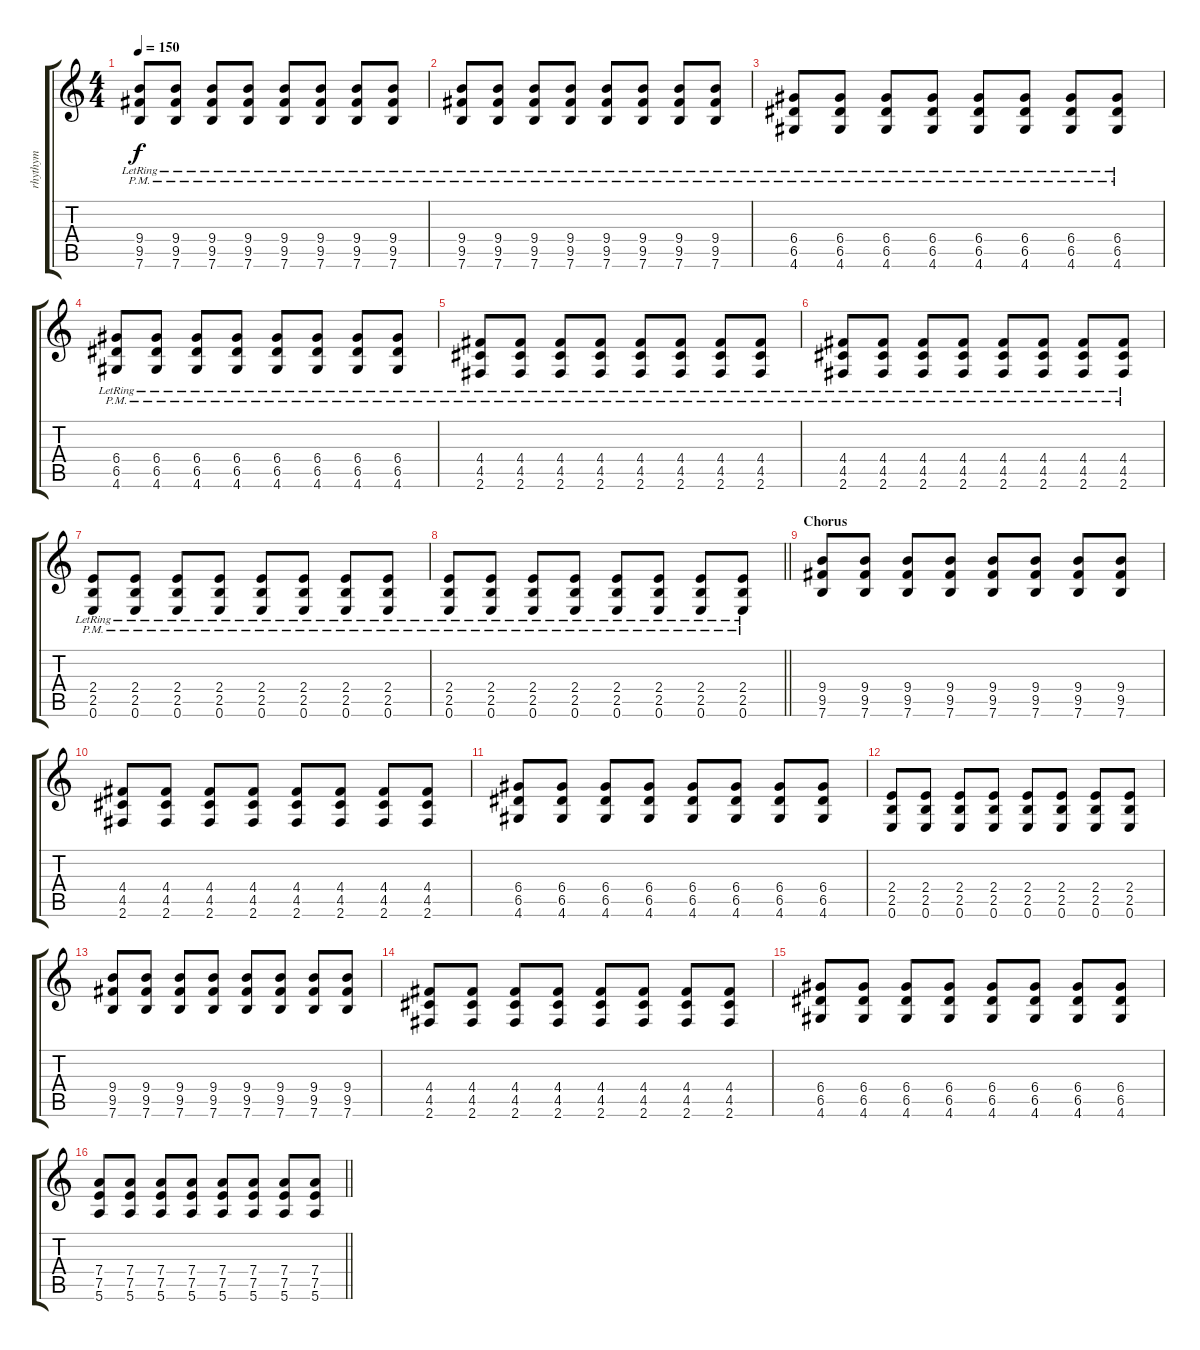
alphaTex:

\track ("rhythym" "rhythym") {instrument overdrivenguitar}
\staff {score tabs}
\tuning (E4 B3 G3 D3 A2 E2) {hide}
\ts (4 4)
\tempo 150
\clef g2
\ks c
(9.4{pm lr} 9.5{pm lr} 7.6{pm lr}).8{dy f} (9.4{pm lr} 9.5{pm lr} 7.6{pm lr}).8 (9.4{pm lr} 9.5{pm lr} 7.6{pm lr}).8 (9.4{pm lr} 9.5{pm lr} 7.6{pm lr}).8 (9.4{pm lr} 9.5{pm lr} 7.6{pm lr}).8 (9.4{pm lr} 9.5{pm lr} 7.6{pm lr}).8 (9.4{pm lr} 9.5{pm lr} 7.6{pm lr}).8 (9.4{pm lr} 9.5{pm lr} 7.6{pm lr}).8 |
(9.4{pm lr} 9.5{pm lr} 7.6{pm lr}).8 (9.4{pm lr} 9.5{pm lr} 7.6{pm lr}).8 (9.4{pm lr} 9.5{pm lr} 7.6{pm lr}).8 (9.4{pm lr} 9.5{pm lr} 7.6{pm lr}).8 (9.4{pm lr} 9.5{pm lr} 7.6{pm lr}).8 (9.4{pm lr} 9.5{pm lr} 7.6{pm lr}).8 (9.4{pm lr} 9.5{pm lr} 7.6{pm lr}).8 (9.4{pm lr} 9.5{pm lr} 7.6{pm lr}).8 |
(6.4{pm lr} 6.5{pm lr} 4.6{pm lr}).8 (6.4{pm lr} 6.5{pm lr} 4.6{pm lr}).8 (6.4{pm lr} 6.5{pm lr} 4.6{pm lr}).8 (6.4{pm lr} 6.5{pm lr} 4.6{pm lr}).8 (6.4{pm lr} 6.5{pm lr} 4.6{pm lr}).8 (6.4{pm lr} 6.5{pm lr} 4.6{pm lr}).8 (6.4{pm lr} 6.5{pm lr} 4.6{pm lr}).8 (6.4{pm lr} 6.5{pm lr} 4.6{pm lr}).8 |
(6.4{pm lr} 6.5{pm lr} 4.6{pm lr}).8 (6.4{pm lr} 6.5{pm lr} 4.6{pm lr}).8 (6.4{pm lr} 6.5{pm lr} 4.6{pm lr}).8 (6.4{pm lr} 6.5{pm lr} 4.6{pm lr}).8 (6.4{pm lr} 6.5{pm lr} 4.6{pm lr}).8 (6.4{pm lr} 6.5{pm lr} 4.6{pm lr}).8 (6.4{pm lr} 6.5{pm lr} 4.6{pm lr}).8 (6.4{pm lr} 6.5{pm lr} 4.6{pm lr}).8 |
(4.4{pm lr} 4.5{pm lr} 2.6{pm lr}).8 (4.4{pm lr} 4.5{pm lr} 2.6{pm lr}).8 (4.4{pm lr} 4.5{pm lr} 2.6{pm lr}).8 (4.4{pm lr} 4.5{pm lr} 2.6{pm lr}).8 (4.4{pm lr} 4.5{pm lr} 2.6{pm lr}).8 (4.4{pm lr} 4.5{pm lr} 2.6{pm lr}).8 (4.4{pm lr} 4.5{pm lr} 2.6{pm lr}).8 (4.4{pm lr} 4.5{pm lr} 2.6{pm lr}).8 |
(4.4{pm lr} 4.5{pm lr} 2.6{pm lr}).8 (4.4{pm lr} 4.5{pm lr} 2.6{pm lr}).8 (4.4{pm lr} 4.5{pm lr} 2.6{pm lr}).8 (4.4{pm lr} 4.5{pm lr} 2.6{pm lr}).8 (4.4{pm lr} 4.5{pm lr} 2.6{pm lr}).8 (4.4{pm lr} 4.5{pm lr} 2.6{pm lr}).8 (4.4{pm lr} 4.5{pm lr} 2.6{pm lr}).8 (4.4{pm lr} 4.5{pm lr} 2.6{pm lr}).8 |
(2.4{pm lr} 2.5{pm lr} 0.6{pm lr}).8 (2.4{pm lr} 2.5{pm lr} 0.6{pm lr}).8 (2.4{pm lr} 2.5{pm lr} 0.6{pm lr}).8 (2.4{pm lr} 2.5{pm lr} 0.6{pm lr}).8 (2.4{pm lr} 2.5{pm lr} 0.6{pm lr}).8 (2.4{pm lr} 2.5{pm lr} 0.6{pm lr}).8 (2.4{pm lr} 2.5{pm lr} 0.6{pm lr}).8 (2.4{pm lr} 2.5{pm lr} 0.6{pm lr}).8 |
\barLineRight lightlight
(2.4{pm lr} 2.5{pm lr} 0.6{pm lr}).8 (2.4{pm lr} 2.5{pm lr} 0.6{pm lr}).8 (2.4{pm lr} 2.5{pm lr} 0.6{pm lr}).8 (2.4{pm lr} 2.5{pm lr} 0.6{pm lr}).8 (2.4{pm lr} 2.5{pm lr} 0.6{pm lr}).8 (2.4{pm lr} 2.5{pm lr} 0.6{pm lr}).8 (2.4{pm lr} 2.5{pm lr} 0.6{pm lr}).8 (2.4{pm lr} 2.5{pm lr} 0.6{pm lr}).8 |
\section ("" "Chorus")
(9.4 9.5 7.6).8 (9.4 9.5 7.6).8 (9.4 9.5 7.6).8 (9.4 9.5 7.6).8 (9.4 9.5 7.6).8 (9.4 9.5 7.6).8 (9.4 9.5 7.6).8 (9.4 9.5 7.6).8 |
(4.4 4.5 2.6).8 (4.4 4.5 2.6).8 (4.4 4.5 2.6).8 (4.4 4.5 2.6).8 (4.4 4.5 2.6).8 (4.4 4.5 2.6).8 (4.4 4.5 2.6).8 (4.4 4.5 2.6).8 |
(6.4 6.5 4.6).8 (6.4 6.5 4.6).8 (6.4 6.5 4.6).8 (6.4 6.5 4.6).8 (6.4 6.5 4.6).8 (6.4 6.5 4.6).8 (6.4 6.5 4.6).8 (6.4 6.5 4.6).8 |
(2.4 2.5 0.6).8 (2.4 2.5 0.6).8 (2.4 2.5 0.6).8 (2.4 2.5 0.6).8 (2.4 2.5 0.6).8 (2.4 2.5 0.6).8 (2.4 2.5 0.6).8 (2.4 2.5 0.6).8 |
(9.4 9.5 7.6).8 (9.4 9.5 7.6).8 (9.4 9.5 7.6).8 (9.4 9.5 7.6).8 (9.4 9.5 7.6).8 (9.4 9.5 7.6).8 (9.4 9.5 7.6).8 (9.4 9.5 7.6).8 |
(4.4 4.5 2.6).8 (4.4 4.5 2.6).8 (4.4 4.5 2.6).8 (4.4 4.5 2.6).8 (4.4 4.5 2.6).8 (4.4 4.5 2.6).8 (4.4 4.5 2.6).8 (4.4 4.5 2.6).8 |
(6.4 6.5 4.6).8 (6.4 6.5 4.6).8 (6.4 6.5 4.6).8 (6.4 6.5 4.6).8 (6.4 6.5 4.6).8 (6.4 6.5 4.6).8 (6.4 6.5 4.6).8 (6.4 6.5 4.6).8 |
\barLineRight lightlight
(7.4 7.5 5.6).8 (7.4 7.5 5.6).8 (7.4 7.5 5.6).8 (7.4 7.5 5.6).8 (7.4 7.5 5.6).8 (7.4 7.5 5.6).8 (7.4 7.5 5.6).8 (7.4 7.5 5.6).8
